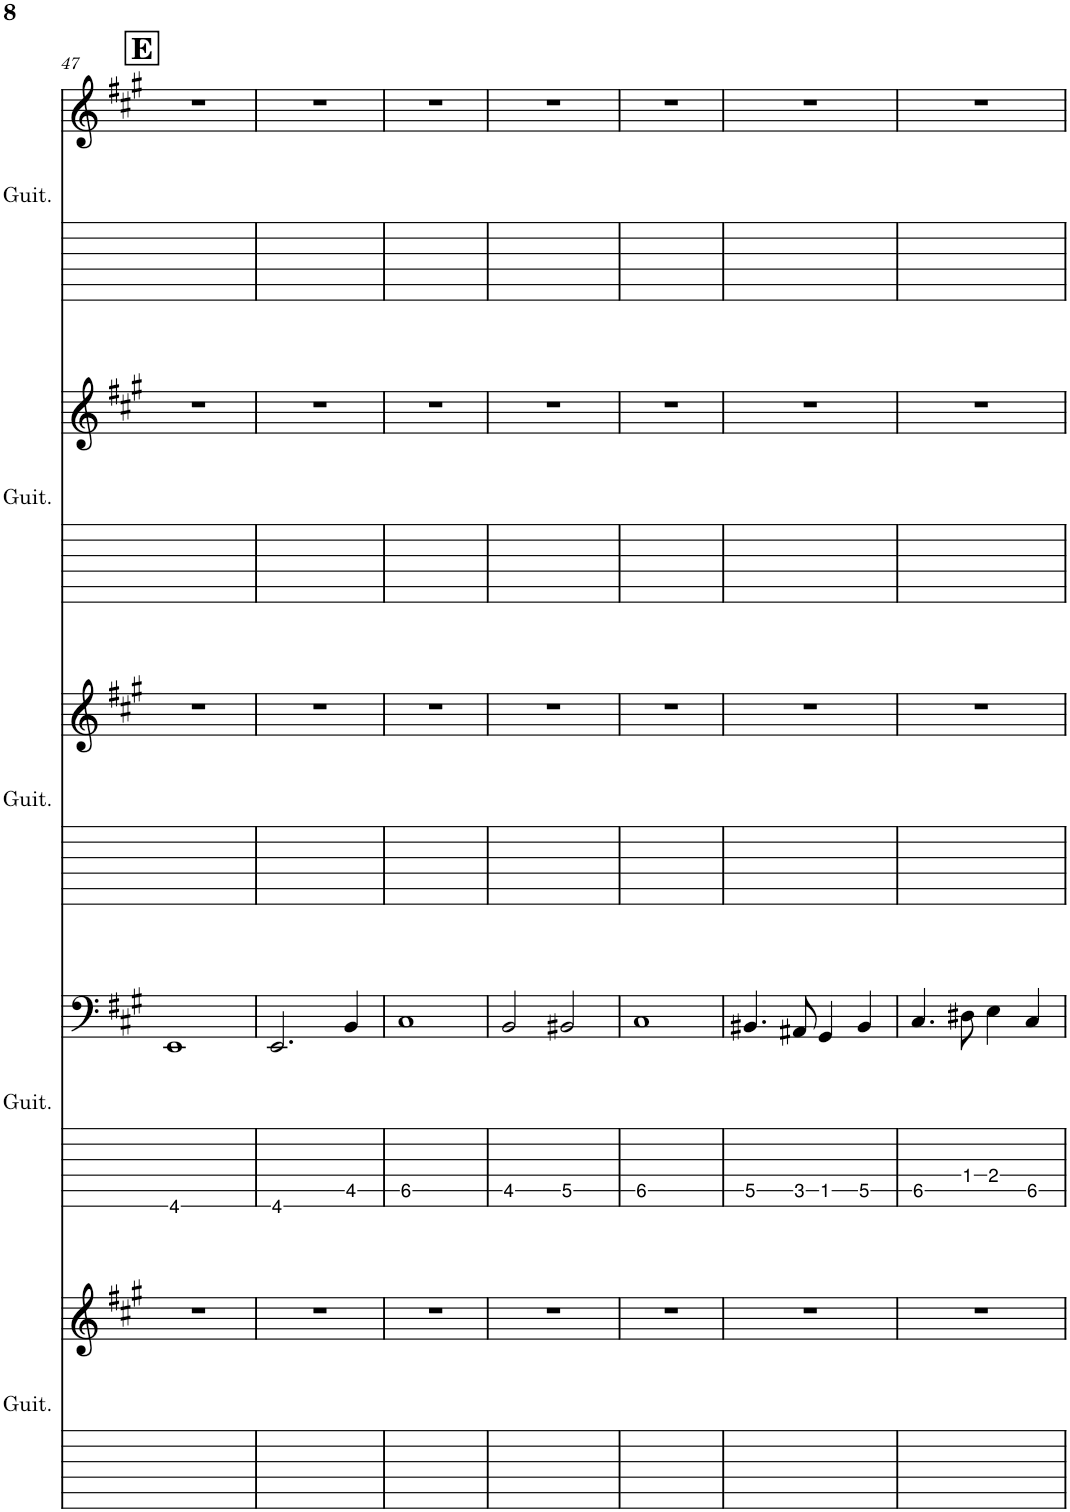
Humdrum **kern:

**kern	**kern	**kern	**kern	**kern	**kern	**kern	**kern	**kern	**kern
*part5	*part5	*part4	*part4	*part3	*part3	*part2	*part2	*part1	*part1
*staff10	*staff9	*staff8	*staff7	*staff6	*staff5	*staff4	*staff3	*staff2	*staff1
*I"Acoustic Guitar (NST)	*	*I"Acoustic Guitar (NST)	*	*I"Acoustic Guitar (NST)	*	*I"Acoustic Guitar (NST)	*	*I"Acoustic Guitar (NST)	*
*I'Guit.	*	*I'Guit.	*	*I'Guit.	*	*I'Guit.	*	*I'Guit.	*
!!LO:PB:g=z
*	*clefG2	*clefF4	*clefF4	*	*clefG2	*	*clefG2	*	*clefG2
*k[f#c#g#]	*k[f#c#g#]	*k[f#c#g#]	*k[f#c#g#]	*k[f#c#g#]	*k[f#c#g#]	*k[f#c#g#]	*k[f#c#g#]	*k[f#c#g#]	*k[f#c#g#]
*M4/4	*M4/4	*M4/4	*M4/4	*M4/4	*M4/4	*M4/4	*M4/4	*M4/4	*M4/4
!!LO:REH:place=s1:a:B:cj:fs=14:t=E
=47	=47	=47	=47	=47	=47	=47	=47	=47	=47
1r	1r	1EE	1EE	1r	1r	1r	1r	1r	1r
=48	=48	=48	=48	=48	=48	=48	=48	=48	=48
1r	1r	2.EE	2.EE/	1r	1r	1r	1r	1r	1r
.	.	4BB	4BB/	.	.	.	.	.	.
=49	=49	=49	=49	=49	=49	=49	=49	=49	=49
1r	1r	1C#	1C#	1r	1r	1r	1r	1r	1r
=50	=50	=50	=50	=50	=50	=50	=50	=50	=50
1r	1r	2BB	2BB/	1r	1r	1r	1r	1r	1r
.	.	2BB#X	2BB#X/	.	.	.	.	.	.
=51	=51	=51	=51	=51	=51	=51	=51	=51	=51
1r	1r	1C#	1C#	1r	1r	1r	1r	1r	1r
=52	=52	=52	=52	=52	=52	=52	=52	=52	=52
1r	1r	4.BB#X	4.BB#X/	1r	1r	1r	1r	1r	1r
.	.	8AA#X	8AA#X/	.	.	.	.	.	.
.	.	4GG#	4GG#/	.	.	.	.	.	.
.	.	4BB#	4BB#/	.	.	.	.	.	.
=53	=53	=53	=53	=53	=53	=53	=53	=53	=53
1r	1r	4.C#	4.C#/	1r	1r	1r	1r	1r	1r
.	.	8D#X	8D#X\	.	.	.	.	.	.
.	.	4E	4E\	.	.	.	.	.	.
.	.	4C#	4C#/	.	.	.	.	.	.
=	=	=	=	=	=	=	=	=	=
*-	*-	*-	*-	*-	*-	*-	*-	*-	*-
